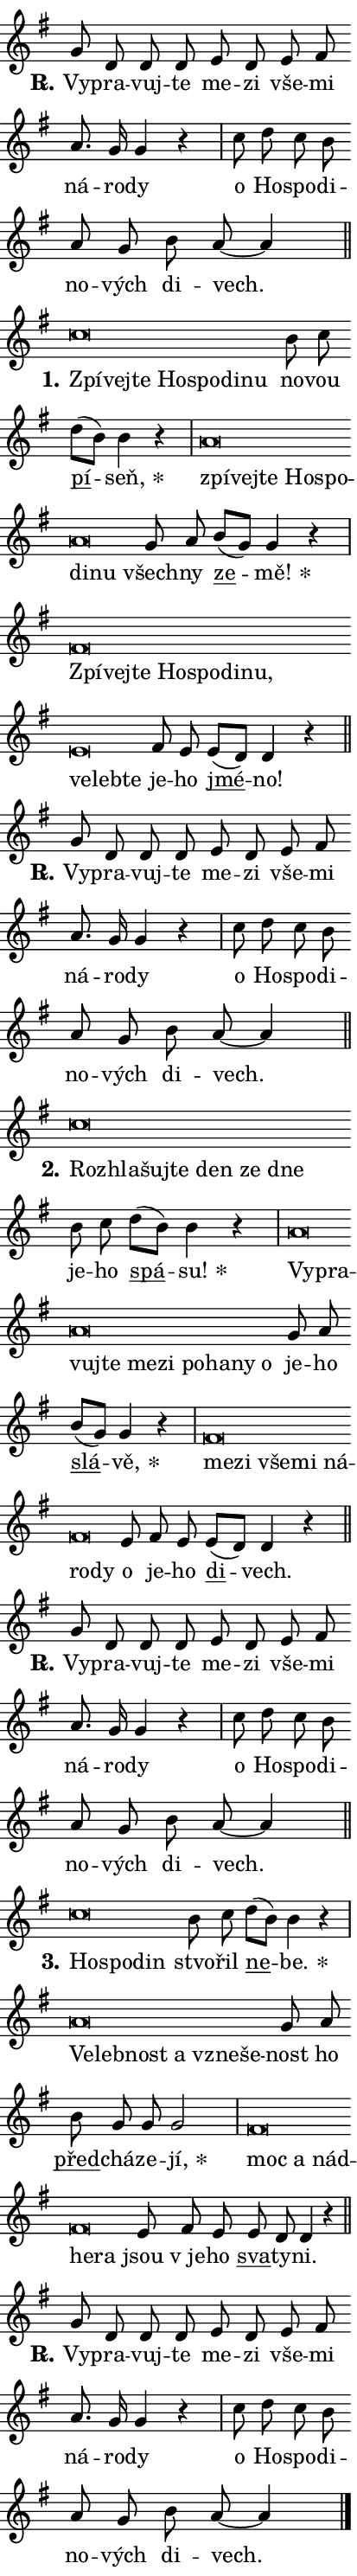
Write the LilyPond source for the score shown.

\version "2.24.0"
\header { tagline = "" }
\paper {
  indent = 0\cm
  top-margin = 0\cm
  right-margin = 0.13\cm % to fit lyric hyphens
  bottom-margin = 0\cm
  left-margin = 0\cm
  paper-width = 7\cm
  page-breaking = #ly:one-page-breaking
  system-system-spacing.basic-distance = #11
  score-system-spacing.basic-distance = #11
  ragged-last = ##f
}


%% Author: Thomas Morley
%% https://lists.gnu.org/archive/html/lilypond-user/2020-05/msg00002.html
#(define (line-position grob)
"Returns position of @var[grob} in current system:
   @code{'start}, if at first time-step
   @code{'end}, if at last time-step
   @code{'middle} otherwise
"
  (let* ((col (ly:item-get-column grob))
         (ln (ly:grob-object col 'left-neighbor))
         (rn (ly:grob-object col 'right-neighbor))
         (col-to-check-left (if (ly:grob? ln) ln col))
         (col-to-check-right (if (ly:grob? rn) rn col))
         (break-dir-left
           (and
             (ly:grob-property col-to-check-left 'non-musical #f)
             (ly:item-break-dir col-to-check-left)))
         (break-dir-right
           (and
             (ly:grob-property col-to-check-right 'non-musical #f)
             (ly:item-break-dir col-to-check-right))))
        (cond ((eqv? 1 break-dir-left) 'start)
              ((eqv? -1 break-dir-right) 'end)
              (else 'middle))))

#(define (tranparent-at-line-position vctor)
  (lambda (grob)
  "Relying on @code{line-position} select the relevant enry from @var{vctor}.
Used to determine transparency,"
    (case (line-position grob)
      ((end) (not (vector-ref vctor 0)))
      ((middle) (not (vector-ref vctor 1)))
      ((start) (not (vector-ref vctor 2))))))

noteHeadBreakVisibility =
#(define-music-function (break-visibility)(vector?)
"Makes @code{NoteHead}s transparent relying on @var{break-visibility}"
#{
  \override NoteHead.transparent =
    #(tranparent-at-line-position break-visibility)
#})

#(define delete-ledgers-for-transparent-note-heads
  (lambda (grob)
    "Reads whether a @code{NoteHead} is transparent.
If so this @code{NoteHead} is removed from @code{'note-heads} from
@var{grob}, which is supposed to be @code{LedgerLineSpanner}.
As a result ledgers are not printed for this @code{NoteHead}"
    (let* ((nhds-array (ly:grob-object grob 'note-heads))
           (nhds-list
             (if (ly:grob-array? nhds-array)
                 (ly:grob-array->list nhds-array)
                 '()))
           ;; Relies on the transparent-property being done before
           ;; Staff.LedgerLineSpanner.after-line-breaking is executed.
           ;; This is fragile ...
           (to-keep
             (remove
               (lambda (nhd)
                 (ly:grob-property nhd 'transparent #f))
               nhds-list)))
      ;; TODO find a better method to iterate over grob-arrays, similiar
      ;; to filter/remove etc for lists
      ;; For now rebuilt from scratch
      (set! (ly:grob-object grob 'note-heads)  '())
      (for-each
        (lambda (nhd)
          (ly:pointer-group-interface::add-grob grob 'note-heads nhd))
        to-keep))))

squashNotes = {
  \override NoteHead.X-extent = #'(-0.2 . 0.2)
  \override NoteHead.Y-extent = #'(-0.75 . 0)
  \override NoteHead.stencil =
    #(lambda (grob)
       (let ((pos (ly:grob-property grob 'staff-position)))
         (begin
           (if (< pos -7) (display "ERROR: Lower brevis then expected\n") (display ""))
           (if (<= pos -6) ly:text-interface::print ly:note-head::print))))
}
unSquashNotes = {
  \revert NoteHead.X-extent
  \revert NoteHead.Y-extent
  \revert NoteHead.stencil
}

hideNotes = \noteHeadBreakVisibility #begin-of-line-visible
unHideNotes = \noteHeadBreakVisibility #all-visible

% work-around for resetting accidentals
% https://lilypond.org/doc/v2.23/Documentation/notation/displaying-rhythms#unmetered-music
cadenzaMeasure = {
  \cadenzaOff
  \partial 1024 s1024
  \cadenzaOn
}

#(define-markup-command (accent layout props text) (markup?)
  "Underline accented syllable"
  (interpret-markup layout props
    #{\markup \override #'(offset . 4.3) \underline { #text }#}))

responsum = \markup \concat {
  "R" \hspace #-1.05 \path #0.1 #'((moveto 0 0.07) (lineto 0.9 0.8)) \hspace #0.05 "."
}

spaceSize = #0.6828661417322834 % exact space size for TeX Gyre Schola

\layout {
  \context {
    \Staff
    \remove "Time_signature_engraver"
    \override LedgerLineSpanner.after-line-breaking = #delete-ledgers-for-transparent-note-heads
  }
  \context {
    \Lyrics {
      \override LyricSpace.minimum-distance = \spaceSize
      \override LyricText.font-name = #"TeX Gyre Schola"
      \override LyricText.font-size = 1
      \override StanzaNumber.font-name = #"TeX Gyre Schola Bold"
      \override StanzaNumber.font-size = 1
    }
  }
  \context {
    \Score 
    \override NoteHead.text =
      #(lambda (grob) 
        (let ((pos (ly:grob-property grob 'staff-position)))
          #{\markup {
            \combine
              \halign #-0.55 \raise #(if (= pos -6) 0 0.5) \override #'(thickness . 2) \draw-line #'(3.2 . 0)
              \musicglyph "noteheads.sM1"
          }#}))
  }
}

% magnetic-lyrics.ily
%
%   written by
%     Jean Abou Samra <jean@abou-samra.fr>
%     Werner Lemberg <wl@gnu.org>
%
%   adapted by
%     Jiri Hon <jiri.hon@gmail.com>
%
% Version 2022-Apr-15

% https://www.mail-archive.com/lilypond-user@gnu.org/msg149350.html

#(define (Left_hyphen_pointer_engraver context)
   "Collect syllable-hyphen-syllable occurrences in lyrics and store
them in properties.  This engraver only looks to the left.  For
example, if the lyrics input is @code{foo -- bar}, it does the
following.

@itemize @bullet
@item
Set the @code{text} property of the @code{LyricHyphen} grob between
@q{foo} and @q{bar} to @code{foo}.

@item
Set the @code{left-hyphen} property of the @code{LyricText} grob with
text @q{foo} to the @code{LyricHyphen} grob between @q{foo} and
@q{bar}.
@end itemize

Use this auxiliary engraver in combination with the
@code{lyric-@/text::@/apply-@/magnetic-@/offset!} hook."
   (let ((hyphen #f)
         (text #f))
     (make-engraver
      (acknowledgers
       ((lyric-syllable-interface engraver grob source-engraver)
        (set! text grob)))
      (end-acknowledgers
       ((lyric-hyphen-interface engraver grob source-engraver)
        ;(when (not (grob::has-interface grob 'lyric-space-interface))
          (set! hyphen grob)));)
      ((stop-translation-timestep engraver)
       (when (and text hyphen)
         (ly:grob-set-object! text 'left-hyphen hyphen))
       (set! text #f)
       (set! hyphen #f)))))

#(define (lyric-text::apply-magnetic-offset! grob)
   "If the space between two syllables is less than the value in
property @code{LyricText@/.details@/.squash-threshold}, move the right
syllable to the left so that it gets concatenated with the left
syllable.

Use this function as a hook for
@code{LyricText@/.after-@/line-@/breaking} if the
@code{Left_@/hyphen_@/pointer_@/engraver} is active."
   (let ((hyphen (ly:grob-object grob 'left-hyphen #f)))
     (when hyphen
       (let ((left-text (ly:spanner-bound hyphen LEFT)))
         (when (grob::has-interface left-text 'lyric-syllable-interface)
           (let* ((common (ly:grob-common-refpoint grob left-text X))
                  (this-x-ext (ly:grob-extent grob common X))
                  (left-x-ext
                   (begin
                     ;; Trigger magnetism for left-text.
                     (ly:grob-property left-text 'after-line-breaking)
                     (ly:grob-extent left-text common X)))
                  ;; `delta` is the gap width between two syllables.
                  (delta (- (interval-start this-x-ext)
                            (interval-end left-x-ext)))
                  (details (ly:grob-property grob 'details))
                  (threshold (assoc-get 'squash-threshold details 0.2)))
             (when (< delta threshold)
               (let* (;; We have to manipulate the input text so that
                      ;; ligatures crossing syllable boundaries are not
                      ;; disabled.  For languages based on the Latin
                      ;; script this is essentially a beautification.
                      ;; However, for non-Western scripts it can be a
                      ;; necessity.
                      (lt (ly:grob-property left-text 'text))
                      (rt (ly:grob-property grob 'text))
                      (is-space (grob::has-interface hyphen 'lyric-space-interface))
                      (space (if is-space " " ""))
                      (extra-delta (if is-space spaceSize 0))
                      ;; Append new syllable.
                      (ltrt-space (if (and (string? lt) (string? rt))
                                (string-append lt space rt)
                                (make-concat-markup (list lt space rt))))
                      ;; Right-align `ltrt` to the right side.
                      (ltrt-space-markup (grob-interpret-markup
                               grob
                               (make-translate-markup
                                (cons (interval-length this-x-ext) 0)
                                (make-right-align-markup ltrt-space)))))
                 (begin
                   ;; Don't print `left-text`.
                   (ly:grob-set-property! left-text 'stencil #f)
                   ;; Set text and stencil (which holds all collected
                   ;; syllables so far) and shift it to the left.
                   (ly:grob-set-property! grob 'text ltrt-space)
                   (ly:grob-set-property! grob 'stencil ltrt-space-markup)
                   (ly:grob-translate-axis! grob (- (- delta extra-delta)) X))))))))))


#(define (lyric-hyphen::displace-bounds-first grob)
   ;; Make very sure this callback isn't triggered too early.
   (let ((left (ly:spanner-bound grob LEFT))
         (right (ly:spanner-bound grob RIGHT)))
     (ly:grob-property left 'after-line-breaking)
     (ly:grob-property right 'after-line-breaking)
     (ly:lyric-hyphen::print grob)))

squashThreshold = #0.4

\layout {
  \context {
    \Lyrics
    \consists #Left_hyphen_pointer_engraver
    \override LyricText.after-line-breaking =
      #lyric-text::apply-magnetic-offset!
    \override LyricHyphen.stencil = #lyric-hyphen::displace-bounds-first
    \override LyricText.details.squash-threshold = \squashThreshold
    \override LyricHyphen.minimum-distance = 0
    \override LyricHyphen.minimum-length = \squashThreshold
  }
}

squashText = \override LyricText.details.squash-threshold = 9999
unSquashText = \override LyricText.details.squash-threshold = \squashThreshold

leftText = \override LyricText.self-alignment-X = #LEFT
unLeftText = \revert LyricText.self-alignment-X

starOffset = #(lambda (grob) 
                (let ((x_offset (ly:self-alignment-interface::aligned-on-x-parent grob)))
                  (if (= x_offset 0) 0 (+ x_offset 1.2))))

star = #(define-music-function (syllable)(string?)
"Append star separator at the end of a syllable"
#{
  \once \override LyricText.X-offset = #starOffset
  \lyricmode { \markup {
    #syllable
    \override #'((font-name . "TeX Gyre Schola Bold")) \hspace #0.2 \lower #0.65 \larger "*"
  } }
#})

starAccent = #(define-music-function (syllable)(string?)
"Append star separator at the end of a syllable and make accent"
#{
  \once \override LyricText.X-offset = #starOffset
  \lyricmode { \markup {
    \accent #syllable
    \override #'((font-name . "TeX Gyre Schola Bold")) \hspace #0.2 \lower #0.65 \larger "*"
  } }
#})

breath = #(define-music-function (syllable)(string?)
"Append breathing indicator at the end of a syllable"
#{
  \lyricmode { \markup { #syllable "+" } }
#})

optionalBreath = #(define-music-function (syllable)(string?)
"Append optional breathing indicator at the end of a syllable"
#{
  \lyricmode { \markup { #syllable "(+)" } }
#})


\score {
    <<
        \new Voice = "melody" { \cadenzaOn \key g \major \relative { g'8 d d d e d e fis \bar "" a8. g16 g4 r \cadenzaMeasure \bar "|" c8 d c b \bar "" a g b a~ a4 \cadenzaMeasure \bar "||" \break } }
        \new Lyrics \lyricsto "melody" { \lyricmode { \set stanza = \responsum
Vy -- pra -- vuj -- te me -- zi vše -- mi ná -- ro -- dy o Ho -- spo -- di -- no -- vých di -- vech. } }
    >>
    \layout {}
}

\score {
    <<
        \new Voice = "melody" { \cadenzaOn \key g \major \relative { \squashNotes c''\breve*1/16 \hideNotes \breve*1/16 \bar "" \breve*1/16 \bar "" \breve*1/16 \bar "" \breve*1/16 \bar "" \breve*1/16 \breve*1/16 \bar "" \unHideNotes \unSquashNotes b8 c \bar "" d[( b)] b4 r \cadenzaMeasure \bar "|" \squashNotes a\breve*1/16 \hideNotes \breve*1/16 \bar "" \breve*1/16 \bar "" \breve*1/16 \bar "" \breve*1/16 \bar "" \breve*1/16 \breve*1/16 \bar "" \unHideNotes \unSquashNotes g8 a \bar "" b[( g)] g4 r \cadenzaMeasure \bar "|" \squashNotes fis\breve*1/16 \hideNotes \breve*1/16 \bar "" \breve*1/16 \bar "" \breve*1/16 \bar "" \breve*1/16 \bar "" \breve*1/16 \breve*1/16 \bar "" \unHideNotes \unSquashNotes \squashNotes e\breve*1/16 \hideNotes \breve*1/16 \breve*1/16 \bar "" \unHideNotes \unSquashNotes fis8 e \bar "" e[( d)] d4 r \cadenzaMeasure \bar "||" \break } }
        \new Lyrics \lyricsto "melody" { \lyricmode { \set stanza = "1."
\leftText Zpí -- \squashText vej -- te Ho -- spo -- di -- nu \unLeftText \unSquashText no -- vou \markup \accent pí -- \star seň, \leftText zpí -- \squashText vej -- te Ho -- spo -- di -- nu \unLeftText \unSquashText všech -- ny \markup \accent ze -- \star mě! \leftText Zpí -- \squashText vej -- te Ho -- spo -- di -- nu, \unSquashText ve -- \squashText leb -- te \unLeftText \unSquashText je -- ho \markup \accent jmé -- no! } }
    >>
    \layout {}
}

\score {
    <<
        \new Voice = "melody" { \cadenzaOn \key g \major \relative { g'8 d d d e d e fis \bar "" a8. g16 g4 r \cadenzaMeasure \bar "|" c8 d c b \bar "" a g b a~ a4 \cadenzaMeasure \bar "||" \break } }
        \new Lyrics \lyricsto "melody" { \lyricmode { \set stanza = \responsum
Vy -- pra -- vuj -- te me -- zi vše -- mi ná -- ro -- dy o Ho -- spo -- di -- no -- vých di -- vech. } }
    >>
    \layout {}
}

\score {
    <<
        \new Voice = "melody" { \cadenzaOn \key g \major \relative { \squashNotes c''\breve*1/16 \hideNotes \breve*1/16 \bar "" \breve*1/16 \bar "" \breve*1/16 \bar "" \breve*1/16 \bar "" \breve*1/16 \breve*1/16 \bar "" \unHideNotes \unSquashNotes b8 c \bar "" d[( b)] b4 r \cadenzaMeasure \bar "|" \squashNotes a\breve*1/16 \hideNotes \breve*1/16 \bar "" \breve*1/16 \bar "" \breve*1/16 \bar "" \breve*1/16 \bar "" \breve*1/16 \bar "" \breve*1/16 \bar "" \breve*1/16 \bar "" \breve*1/16 \breve*1/16 \bar "" \unHideNotes \unSquashNotes g8 a \bar "" b[( g)] g4 r \cadenzaMeasure \bar "|" \squashNotes fis\breve*1/16 \hideNotes \breve*1/16 \bar "" \breve*1/16 \bar "" \breve*1/16 \bar "" \breve*1/16 \bar "" \breve*1/16 \breve*1/16 \bar "" \unHideNotes \unSquashNotes e8 fis e \bar "" e[( d)] d4 r \cadenzaMeasure \bar "||" \break } }
        \new Lyrics \lyricsto "melody" { \lyricmode { \set stanza = "2."
\leftText Roz -- \squashText hla -- šuj -- te den ze dne \unLeftText \unSquashText je -- ho \markup \accent spá -- \star su! \leftText Vy -- \squashText pra -- vuj -- te me -- zi po -- ha -- ny o \unLeftText \unSquashText je -- ho \markup \accent slá -- \star vě, \leftText me -- \squashText zi vše -- mi ná -- ro -- dy \unLeftText \unSquashText o je -- ho \markup \accent di -- vech. } }
    >>
    \layout {}
}

\score {
    <<
        \new Voice = "melody" { \cadenzaOn \key g \major \relative { g'8 d d d e d e fis \bar "" a8. g16 g4 r \cadenzaMeasure \bar "|" c8 d c b \bar "" a g b a~ a4 \cadenzaMeasure \bar "||" \break } }
        \new Lyrics \lyricsto "melody" { \lyricmode { \set stanza = \responsum
Vy -- pra -- vuj -- te me -- zi vše -- mi ná -- ro -- dy o Ho -- spo -- di -- no -- vých di -- vech. } }
    >>
    \layout {}
}

\score {
    <<
        \new Voice = "melody" { \cadenzaOn \key g \major \relative { \squashNotes c''\breve*1/16 \hideNotes \breve*1/16 \breve*1/16 \bar "" \unHideNotes \unSquashNotes b8 c \bar "" d[( b)] b4 r \cadenzaMeasure \bar "|" \squashNotes a\breve*1/16 \hideNotes \breve*1/16 \bar "" \breve*1/16 \bar "" \breve*1/16 \bar "" \breve*1/16 \breve*1/16 \bar "" \unHideNotes \unSquashNotes g8 a \bar "" b g g g2 \cadenzaMeasure \bar "|" \squashNotes fis\breve*1/16 \hideNotes \breve*1/16 \bar "" \breve*1/16 \bar "" \breve*1/16 \breve*1/16 \bar "" \unHideNotes \unSquashNotes e8 fis e \bar "" e d d4 r \cadenzaMeasure \bar "||" \break } }
        \new Lyrics \lyricsto "melody" { \lyricmode { \set stanza = "3."
\leftText Ho -- \squashText spo -- din \unLeftText \unSquashText stvo -- řil \markup \accent ne -- \star be. \leftText Ve -- \squashText leb -- nost a vzne -- še -- \unLeftText \unSquashText nost ho \markup \accent před -- chá -- ze -- \star jí, \leftText moc \squashText a nád -- he -- ra \unLeftText \unSquashText jsou "v je" -- ho \markup \accent sva -- ty -- ni. } }
    >>
    \layout {}
}

\score {
    <<
        \new Voice = "melody" { \cadenzaOn \key g \major \relative { g'8 d d d e d e fis \bar "" a8. g16 g4 r \cadenzaMeasure \bar "|" c8 d c b \bar "" a g b a~ a4 \cadenzaMeasure \bar "||" \break } \bar "|." }
        \new Lyrics \lyricsto "melody" { \lyricmode { \set stanza = \responsum
Vy -- pra -- vuj -- te me -- zi vše -- mi ná -- ro -- dy o Ho -- spo -- di -- no -- vých di -- vech. } }
    >>
    \layout {}
}
